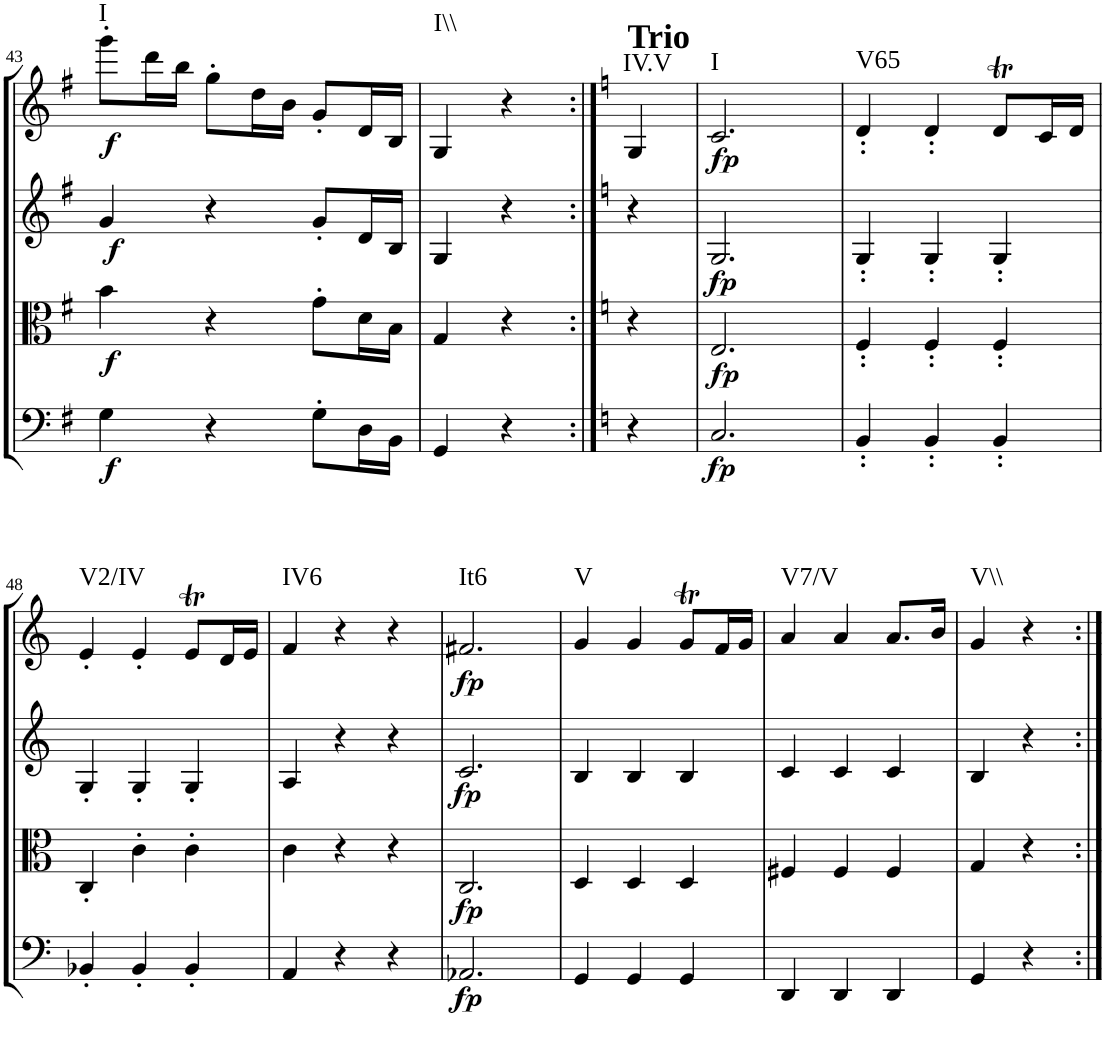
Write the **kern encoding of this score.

**kern	**dynam	**kern	**dynam	**kern	**dynam	**kern	**dynam	**harte
*part4	*part4	*part3	*part3	*part2	*part2	*part1	*part1	*part1
*staff4	*staff4	*staff3	*staff3	*staff2	*staff2	*staff1	*staff1	*
*I"Cello	*	*I"Viola	*	*I"2nd Violin	*	*I"1st Violin	*	*
*	*	*I'Vla	*	*I'Vln	*	*I'Vln	*	*
!!LO:PB:g=z
*clefF4	*	*clefC3	*	*clefG2	*	*clefG2	*	*
*k[f#]	*	*k[f#]	*	*k[f#]	*	*k[f#]	*	*
*G:	*	*G:	*	*G:	*	*G:	*	*
*M3/4	*	*M3/4	*	*M3/4	*	*M3/4	*	*
=43	=43	=43	=43	=43	=43	=43	=43	=43
!	!LO:DY:b	!	!LO:DY:b	!	!LO:DY:b	!	!LO:DY:b	!LO:H:kt=I
4G\	f	4b\	f	4g/	f	8ggg'\L	f	N
.	.	.	.	.	.	16ddd\L	.	.
.	.	.	.	.	.	16bb\JJ	.	.
4r	.	4r	.	4r	.	8gg'\L	.	.
.	.	.	.	.	.	16dd\L	.	.
.	.	.	.	.	.	16b\JJ	.	.
8G'\L	.	8g'\L	.	8g'/L	.	8g'/L	.	.
16D\L	.	16d\L	.	16d/L	.	16d/L	.	.
16BB\JJ	.	16B\JJ	.	16B/JJ	.	16B/JJ	.	.
=44	=44	=44	=44	=44	=44	=44	=44	=44
!	!	!	!	!	!	!	!	!LO:H:kt=I\\
4GG/	.	4G/	.	4G/	.	4G/	.	N
4r	.	4r	.	4r	.	4r	.	.
=45:|!	=45:|!	=45:|!	=45:|!	=45:|!	=45:|!	=45:|!	=45:|!	=45:|!
*k[]	*	*k[]	*	*k[]	*	*k[]	*	*
*C:	*	*C:	*	*C:	*	*C:	*	*
!	!	!	!	!	!	!LO:TX:a:B:t=Trio	!	!LO:H:kt=IV.V
4r	.	4r	.	4r	.	4G/	.	N
=46	=46	=46	=46	=46	=46	=46	=46	=46
!	!LO:DY:b	!	!LO:DY:b	!	!	!	!	!
!	!	!	!LO:DY:n=1:a	!	!	!	!LO:DY:b	!LO:H:kt=I
2.C/	fp	2.E/	fp fp	2.G/	.	2.c/	fp	N
=47	=47	=47	=47	=47	=47	=47	=47	=47
!	!	!	!	!	!	!	!	!LO:H:kt=V65
4BB''/	.	4F''/	.	4G''/	.	4d''/	.	N
4BB''/	.	4F''/	.	4G''/	.	4d''/	.	.
4BB''/	.	4F''/	.	4G''/	.	8dT/L	.	.
.	.	.	.	.	.	16c/L	.	.
.	.	.	.	.	.	16d/JJ	.	.
!!LO:LB:g=z
=48	=48	=48	=48	=48	=48	=48	=48	=48
!	!	!	!	!	!	!	!	!LO:H:kt=V2/IV
4BB-X'/	.	4C'/	.	4G'/	.	4e'/	.	N
4BB-'/	.	4c'\	.	4G'/	.	4e'/	.	.
4BB-'/	.	4c'\	.	4G'/	.	8et/L	.	.
.	.	.	.	.	.	16d/L	.	.
.	.	.	.	.	.	16e/JJ	.	.
=49	=49	=49	=49	=49	=49	=49	=49	=49
!	!	!	!	!	!	!	!	!LO:H:kt=IV6
4AA/	.	4c\	.	4A/	.	4f/	.	N
4r	.	4r	.	4r	.	4r	.	.
4r	.	4r	.	4r	.	4r	.	.
=50	=50	=50	=50	=50	=50	=50	=50	=50
!	!LO:DY:b	!	!	!	!	!	!	!
!	!LO:DY:n=1:a	!	!LO:DY:a	!	!	!	!LO:DY:b	!LO:H:kt=It6
2.AA-X/	fp fp	2.C/	fp	2.c/	.	2.f#X/	fp	N
=51	=51	=51	=51	=51	=51	=51	=51	=51
!	!	!	!	!	!	!	!	!LO:H:kt=V
4GG/	.	4D/	.	4B/	.	4g/	.	N
4GG/	.	4D/	.	4B/	.	4g/	.	.
4GG/	.	4D/	.	4B/	.	8gT/L	.	.
.	.	.	.	.	.	16f/L	.	.
.	.	.	.	.	.	16g/JJ	.	.
=52	=52	=52	=52	=52	=52	=52	=52	=52
!	!	!	!	!	!	!	!	!LO:H:kt=V7/V
4DD/	.	4F#X/	.	4c/	.	4a/	.	N
4DD/	.	4F#/	.	4c/	.	4a/	.	.
4DD/	.	4F#/	.	4c/	.	8.a/L	.	.
.	.	.	.	.	.	16b/Jk	.	.
=53	=53	=53	=53	=53	=53	=53	=53	=53
!	!	!	!	!	!	!	!	!LO:H:kt=V\\
4GG/	.	4G/	.	4B/	.	4g/	.	N
4r	.	4r	.	4r	.	4r	.	.
=:|!	=:|!	=:|!	=:|!	=:|!	=:|!	=:|!	=:|!	=:|!
*-	*-	*-	*-	*-	*-	*-	*-	*-
